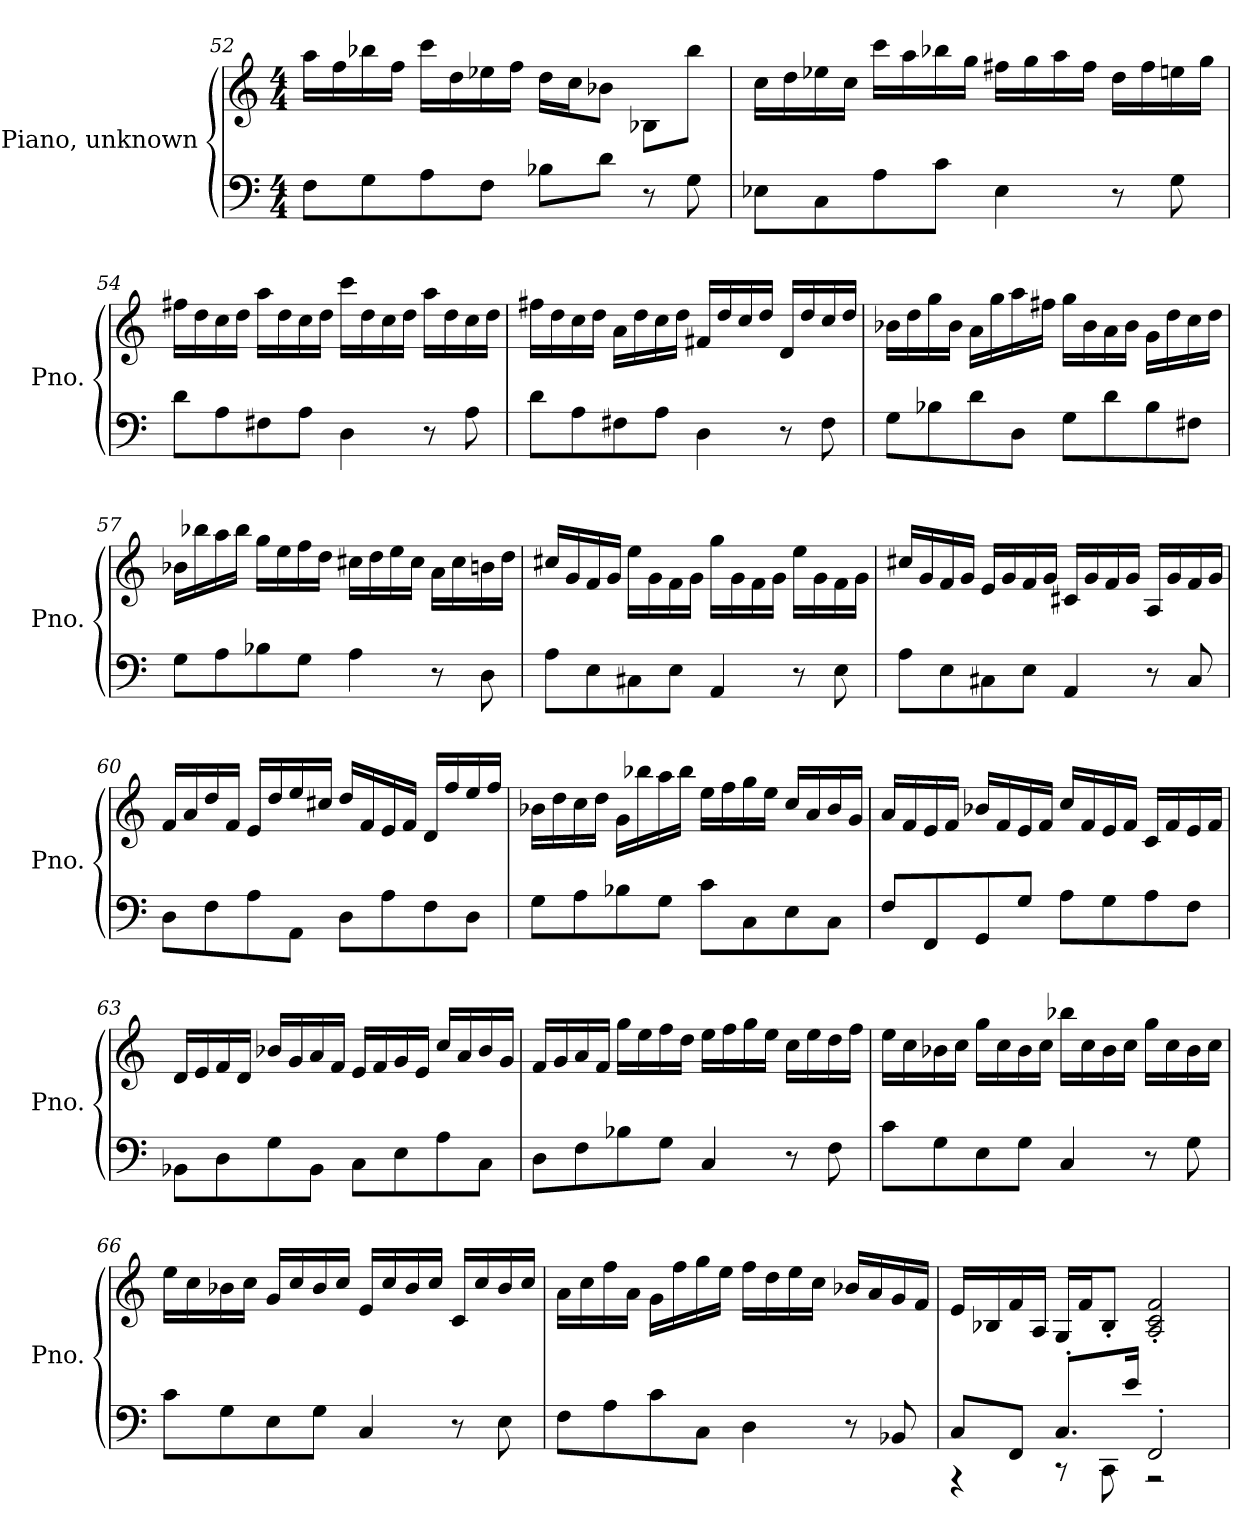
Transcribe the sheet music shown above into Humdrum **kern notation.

**kern	**kern
*part1	*part1
*staff2	*staff1
*I"Piano, unknown	*
*I'Pno.	*
*clefF4	*clefG2
*k[]	*k[]
*M4/4	*M4/4
=52	=52
8F\L	16aa\LL
.	16ff\
8G\	16bb-X\
.	16ff\JJ
8A\	16ccc\LL
.	16dd\
8F\J	16ee-X\
.	16ff\JJ
8B-X\L	16dd\LL
.	16cc\J
8d\J	8b-X\J
8r	8B-X\L
8G\	8bb-\J
!!LO:PB:g=z
=53	=53
8E-X\L	16cc\LL
.	16dd\
8C\	16ee-X\
.	16cc\JJ
8A\	16ccc\LL
.	16aa\
8c\J	16bb-X\
.	16gg\JJ
4E-\	16ff#X\LL
.	16gg\
.	16aa\
.	16ff#\JJ
8r	16dd\LL
.	16ff#\
8G\	16een\
.	16gg\JJ
=54	=54
8d\L	16ff#X\LL
.	16dd\
8A\	16cc\
.	16dd\JJ
8F#X\	16aa\LL
.	16dd\
8A\J	16cc\
.	16dd\JJ
4D\	16ccc\LL
.	16dd\
.	16cc\
.	16dd\JJ
8r	16aa\LL
.	16dd\
8A\	16cc\
.	16dd\JJ
!!LO:LB:g=z
=55	=55
8d\L	16ff#X\LL
.	16dd\
8A\	16cc\
.	16dd\JJ
8F#X\	16a\LL
.	16dd\
8A\J	16cc\
.	16dd\JJ
4D\	16f#X/LL
.	16dd/
.	16cc/
.	16dd/JJ
8r	16d/LL
.	16dd/
8F#\	16cc/
.	16dd/JJ
=56	=56
8G\L	16b-X\LL
.	16dd\
8B-X\	16gg\
.	16b-\JJ
8d\	16a\LL
.	16gg\
8D\J	16aa\
.	16ff#X\JJ
8G\L	16gg\LL
.	16b-\
8d\	16a\
.	16b-\JJ
8B-\	16g\LL
.	16dd\
8F#X\J	16cc\
.	16dd\JJ
!!LO:LB:g=z
=57	=57
8G\L	16b-X\LL
.	16bb-X\
8A\	16aa\
.	16bb-\JJ
8B-X\	16gg\LL
.	16ee\
8G\J	16ff\
.	16dd\JJ
4A\	16cc#X\LL
.	16dd\
.	16ee\
.	16cc#\JJ
8r	16a\LL
.	16cc#\
8D\	16bn\
.	16dd\JJ
=58	=58
8A\L	16cc#X/LL
.	16g/
8E\	16f/
.	16g/JJ
8C#X\	16ee\LL
.	16g\
8E\J	16f\
.	16g\JJ
4AA/	16gg\LL
.	16g\
.	16f\
.	16g\JJ
8r	16ee\LL
.	16g\
8E\	16f\
.	16g\JJ
!!LO:LB:g=z
=59	=59
8A\L	16cc#X/LL
.	16g/
8E\	16f/
.	16g/JJ
8C#X\	16e/LL
.	16g/
8E\J	16f/
.	16g/JJ
4AA/	16c#X/LL
.	16g/
.	16f/
.	16g/JJ
8r	16A/LL
.	16g/
8C#/	16f/
.	16g/JJ
=60	=60
8D\L	16f/LL
.	16a/
8F\	16dd/
.	16f/JJ
8A\	16e/LL
.	16dd/
8AA\J	16ee/
.	16cc#X/JJ
8D\L	16dd/LL
.	16f/
8A\	16e/
.	16f/JJ
8F\	16d/LL
.	16ff/
8D\J	16ee/
.	16ff/JJ
!!LO:LB:g=z
=61	=61
8G\L	16b-X\LL
.	16dd\
8A\	16cc\
.	16dd\JJ
8B-X\	16g\LL
.	16bb-X\
8G\J	16aa\
.	16bb-\JJ
8c\L	16ee\LL
.	16ff\
8C\	16gg\
.	16ee\JJ
8E\	16cc/LL
.	16a/
8C\J	16b-/
.	16g/JJ
=62	=62
8F/L	16a/LL
.	16f/
8FF/	16e/
.	16f/JJ
8GG/	16b-X/LL
.	16f/
8G/J	16e/
.	16f/JJ
8A\L	16cc/LL
.	16f/
8G\	16e/
.	16f/JJ
8A\	16c/LL
.	16f/
8F\J	16e/
.	16f/JJ
!!LO:LB:g=z
=63	=63
8BB-X\L	16d/LL
.	16e/
8D\	16f/
.	16d/JJ
8G\	16b-X/LL
.	16g/
8BB-\J	16a/
.	16f/JJ
8C\L	16e/LL
.	16f/
8E\	16g/
.	16e/JJ
8A\	16cc/LL
.	16a/
8C\J	16b-/
.	16g/JJ
=64	=64
8D\L	16f/LL
.	16g/
8F\	16a/
.	16f/JJ
8B-X\	16gg\LL
.	16ee\
8G\J	16ff\
.	16dd\JJ
4C/	16ee\LL
.	16ff\
.	16gg\
.	16ee\JJ
8r	16cc\LL
.	16ee\
8F\	16dd\
.	16ff\JJ
!!LO:PB:g=z
=65	=65
8c\L	16ee\LL
.	16cc\
8G\	16b-X\
.	16cc\JJ
8E\	16gg\LL
.	16cc\
8G\J	16b-\
.	16cc\JJ
4C/	16bb-X\LL
.	16cc\
.	16b-\
.	16cc\JJ
8r	16gg\LL
.	16cc\
8G\	16b-\
.	16cc\JJ
=66	=66
8c\L	16ee\LL
.	16cc\
8G\	16b-X\
.	16cc\JJ
8E\	16g/LL
.	16cc/
8G\J	16b-/
.	16cc/JJ
4C/	16e/LL
.	16cc/
.	16b-/
.	16cc/JJ
8r	16c/LL
.	16cc/
8E\	16b-/
.	16cc/JJ
!!LO:LB:g=z
=67	=67
8F\L	16a\LL
.	16cc\
8A\	16ff\
.	16a\JJ
8c\	16g\LL
.	16ff\
8C\J	16gg\
.	16ee\JJ
4D\	16ff\LL
.	16dd\
.	16ee\
.	16cc\JJ
8r	16b-X/LL
.	16a/
8BB-X/	16g/
.	16f/JJ
=68	=68
*^	*
8C/L	4r	16e/LL
.	.	16B-X/
8FF/J	.	16f/
.	.	16A/JJ
8.C'/L	8r	16G/LL
.	.	16f/J
.	8CC\	8B-'/J
16e/Jk	.	.
2FF'/	2r	2A/' 2c/' 2f/'
*v	*v	*
=	=
*-	*-
